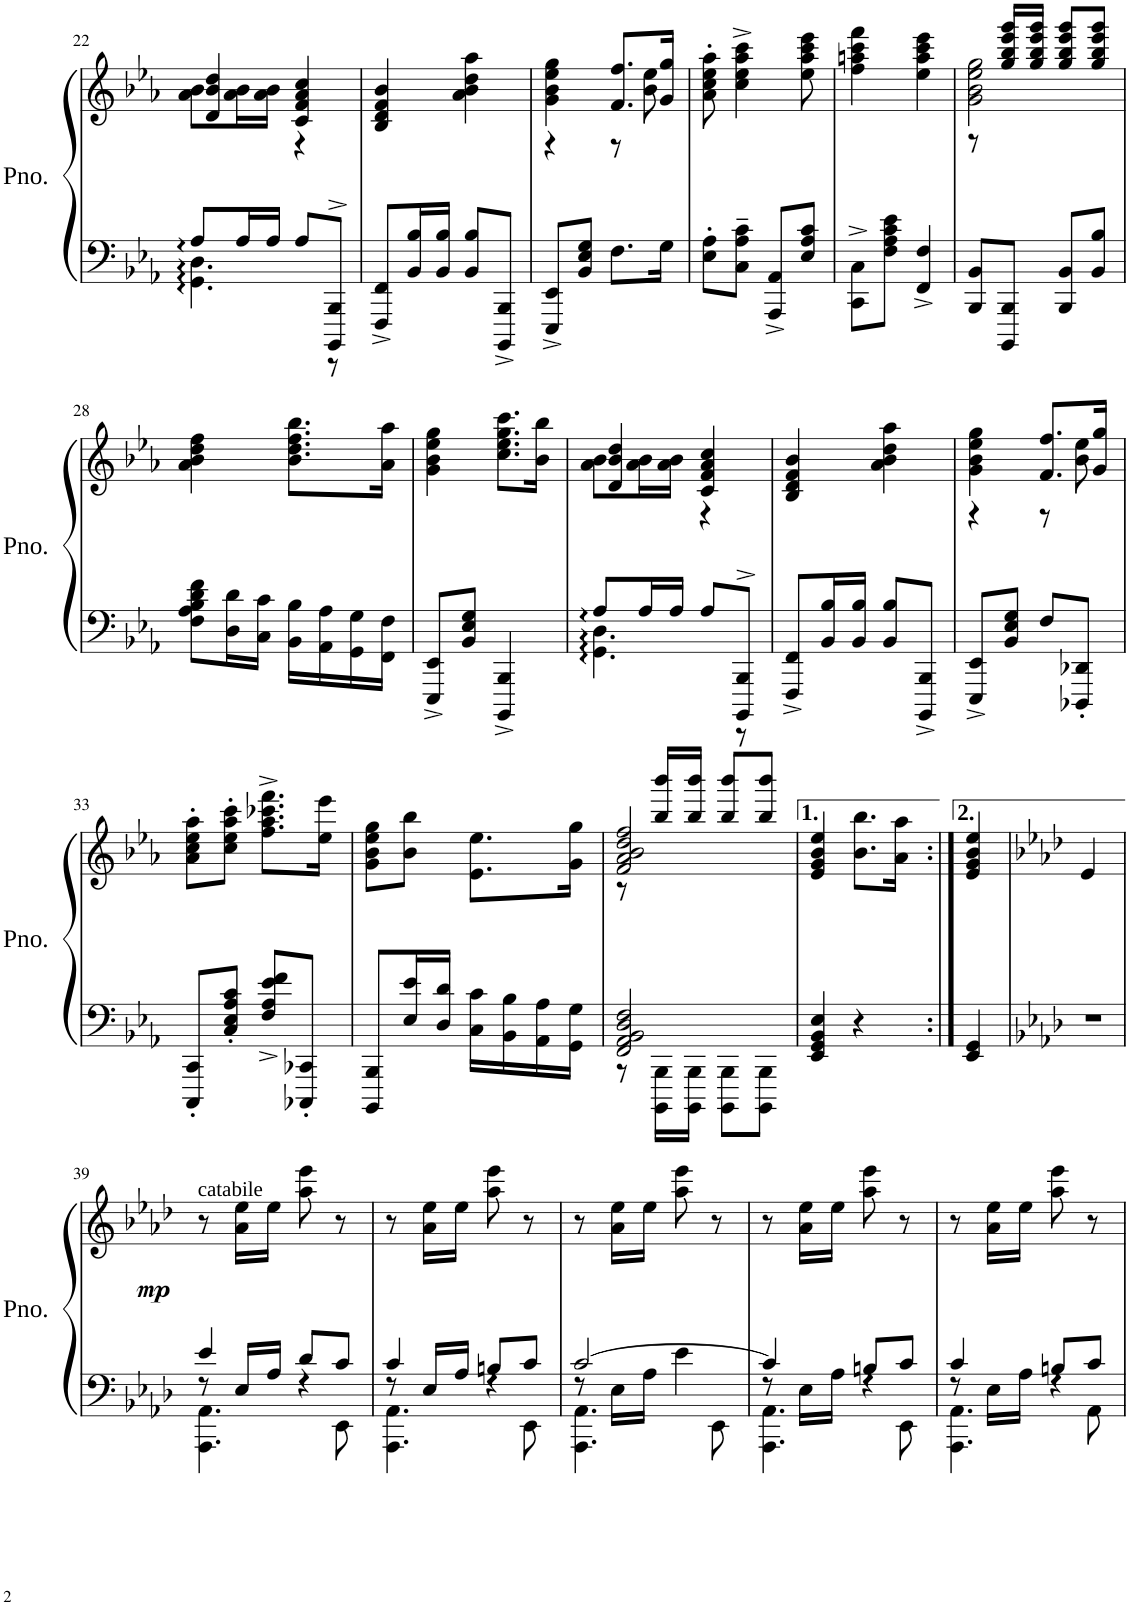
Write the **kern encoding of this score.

**kern	**kern	**dynam
*part1	*part1	*part1
*staff2	*staff1	*staff1/2
*I"Piano	*	*
*I'Pno.	*	*
!!LO:PB:g=z
*clefF4	*clefG2	*
*k[b-e-a-]	*k[b-e-a-]	*
*M2/4	*M2/4	*
=22	=22	=22
*^	*^	*
8A-::/L	4.GG\:: 4.D\::	4d/ 4b-/ 4dd/	8a-\ 8b-\L	.
16A-/L	.	.	16a-\ 16b-\L	.
16A-/JJ	.	.	16a-\ 16b-\JJ	.
8A-/L	.	4c/ 4f/ 4a-/ 4cc/	4r	.
8BBBB-/^ 8BBB-/^J	8r	.	.	.
*v	*v	*	*	*
*	*v	*v	*
=23	=23	=23
8FFF/^ 8FF/^L	4B-/ 4d/ 4f/ 4b-/	.
16BB-/ 16B-/L	.	.
16BB-/ 16B-/JJ	.	.
8BB-/ 8B-/L	4a-\ 4b-\ 4dd\ 4aa-\	.
8BBBB-/^ 8BBB-/^J	.	.
=24	=24	=24
*	*^	*
8EEE-/^ 8EE-/^L	4g\ 4b-\ 4ee-\ 4gg\	4r	.
8BB-/ 8E-/ 8G/J	.	.	.
8.F\L	8.f/ 8.ff/L	8r	.
.	.	8b-\ 8ee-\	.
16G\Jk	16g/ 16gg/Jk	.	.
*	*v	*v	*
=25	=25	=25
8E-\' 8A-\'L	8a-\' 8cc\' 8ee-\' 8aa-\'	.
8C\~ 8A-\~ 8c\~J	4cc\^ 4ee-\^ 4aa-\^ 4ccc\^	.
8AAA-/^ 8AA-/^L	.	.
8E-/ 8A-/ 8c/J	8ee-\ 8aa-\ 8ccc\ 8eee-\	.
=26	=26	=26
8CC\^ 8C\^L	4ff\ 4aan\ 4ccc\ 4fff\	.
8F\ 8A-\ 8c\ 8e-\J	.	.
4FF/^ 4F/^	4ee-\ 4aa\ 4ccc\ 4eee-\	.
=27	=27	=27
*	*^	*
8BBB-/ 8BB-/L	2g\ 2b-\ 2ee-\ 2gg\	8r	.
8BBBB-/ 8BBB-/J	.	16gg/ 16bb-/ 16eee-/ 16ggg/LL	.
.	.	16gg/ 16bb-/ 16eee-/ 16ggg/JJ	.
8BBB-/ 8BB-/L	.	8gg/ 8bb-/ 8eee-/ 8ggg/L	.
8BB-/ 8B-/J	.	8gg/ 8bb-/ 8eee-/ 8ggg/J	.
*	*v	*v	*
!!LO:LB:g=z
=28	=28	=28
8F\ 8A-\ 8B-\ 8d\ 8f\L	4a-\ 4b-\ 4dd\ 4ff\	.
16D\ 16d\L	.	.
16C\ 16c\JJ	.	.
16BB-\ 16B-\LL	8.b-\ 8.dd\ 8.ff\ 8.bb-\L	.
16AA-\ 16A-\	.	.
16GG\ 16G\	.	.
16FF\ 16F\JJ	16a-\ 16aa-\Jk	.
=29	=29	=29
8EEE-/^ 8EE-/^L	4g\ 4b-\ 4ee-\ 4gg\	.
8BB-/ 8E-/ 8G/J	.	.
4BBBB-/^ 4BBB-/^	8.cc\ 8.ee-\ 8.gg\ 8.ccc\L	.
.	16b-\ 16bb-\Jk	.
=30	=30	=30
*^	*^	*
8A-::/L	4.GG\:: 4.D\::	4d/ 4b-/ 4dd/	8a-\ 8b-\L	.
16A-/L	.	.	16a-\ 16b-\L	.
16A-/JJ	.	.	16a-\ 16b-\JJ	.
8A-/L	.	4c/ 4f/ 4a-/ 4cc/	4r	.
8BBBB-/^ 8BBB-/^J	8r	.	.	.
*v	*v	*	*	*
*	*v	*v	*
=31	=31	=31
8FFF/^ 8FF/^L	4B-/ 4d/ 4f/ 4b-/	.
16BB-/ 16B-/L	.	.
16BB-/ 16B-/JJ	.	.
8BB-/ 8B-/L	4a-\ 4b-\ 4dd\ 4aa-\	.
8BBBB-/^ 8BBB-/^J	.	.
=32	=32	=32
*	*^	*
8EEE-/^ 8EE-/^L	4g\ 4b-\ 4ee-\ 4gg\	4r	.
8BB-/ 8E-/ 8G/J	.	.	.
8F/L	8.f/ 8.ff/L	8r	.
8DDD-X/' 8DD-X/'J	.	8b-\ 8ee-\	.
.	16g/ 16gg/Jk	.	.
*	*v	*v	*
!!LO:LB:g=z
=33	=33	=33
8CCC/' 8CC/'L	8a-\' 8cc\' 8ee-\' 8aa-\'L	.
8C/' 8E-/' 8A-/' 8c/'J	8cc\' 8ee-\' 8aa-\' 8ccc\'J	.
8F/^ 8A-/^ 8e-/^ 8f/^L	8.ff\^ 8.aa-\^ 8.ccc-X\^ 8.fff\^L	.
8CCC-X/' 8CC-X/'J	.	.
.	16ee-\ 16eee-\Jk	.
=34	=34	=34
8BBBB-/ 8BBB-/L	8g\ 8b-\ 8ee-\ 8gg\L	.
16E-/ 16e-/L	8b-\ 8bb-\J	.
16D/ 16d/JJ	.	.
16C\ 16c\LL	8.e-\ 8.ee-\L	.
16BB-\ 16B-\	.	.
16AA-\ 16A-\	.	.
16GG\ 16G\JJ	16g\ 16gg\Jk	.
=35	=35	=35
*^	*^	*
2FF/ 2AA-/ 2BB-/ 2D/ 2F/	8r	2f/ 2a-/ 2b-/ 2dd/ 2ff/	8r	.
.	16BBBB-\ 16BBB-\LL	.	16bb-/ 16bbb-/LL	.
.	16BBBB-\ 16BBB-\JJ	.	16bb-/ 16bbb-/JJ	.
.	8BBBB-\ 8BBB-\L	.	8bb-/ 8bbb-/L	.
.	8BBBB-\ 8BBB-\J	.	8bb-/ 8bbb-/J	.
*v	*v	*	*	*
*	*v	*v	*
=36	=36	=36
4EE-/ 4GG/ 4BB-/ 4E-/	4e-/ 4g/ 4b-/ 4ee-/	.
4r	8.b-\ 8.bb-\L	.
.	16a-\ 16aa-\Jk	.
=37:|!	=37:|!	=37:|!
4EE-/ 4GG/	4e-/ 4g/ 4b-/ 4ee-/	.
=38	=38	=38
*k[b-e-a-d-]	*k[b-e-a-d-]	*
2r	4e-/	.
.	4ryy	.
!!LO:LB:g=z
=39	=39	=39
*^	*	*
*	*^	*	*
!	!	!	!LO:TX:a:t=catabile	!
!	!	!	!	!LO:DY:b
4e-/	8r	4.AAA-\ 4.AA-\	8r	mp
.	16E-/LL	.	16a-\ 16ee-\LL	.
.	16A-/JJ	.	16ee-\JJ	.
8d-/L	4r	.	8aa-\ 8eee-\	.
8c/J	.	8EE-\	8r	.
=40	=40	=40	=40	=40
4c/	8r	4.AAA-\ 4.AA-\	8r	.
.	16E-/LL	.	16a-\ 16ee-\LL	.
.	16A-/JJ	.	16ee-\JJ	.
8Bn/L	4r	.	8aa-\ 8eee-\	.
8c/J	.	8EE-\	8r	.
=41	=41	=41	=41	=41
[>2c/	8r	4.AAA-\ 4.AA-\	8r	.
.	16E-\LL	.	16a-\ 16ee-\LL	.
.	16A-\JJ	.	16ee-\JJ	.
.	4e-\	.	8aa-\ 8eee-\	.
.	.	8EE-\	8r	.
=42	=42	=42	=42	=42
4c/]	8r	4.AAA-\ 4.AA-\	8r	.
.	16E-\LL	.	16a-\ 16ee-\LL	.
.	16A-\JJ	.	16ee-\JJ	.
8Bn/L	4r	.	8aa-\ 8eee-\	.
8c/J	.	8EE-\	8r	.
=43	=43	=43	=43	=43
4c/	8r	4.AAA-\ 4.AA-\	8r	.
.	16E-\LL	.	16a-\ 16ee-\LL	.
.	16A-\JJ	.	16ee-\JJ	.
8Bn/L	4r	.	8aa-\ 8eee-\	.
8c/J	.	8AA-\	8r	.
*v	*v	*v	*	*
=	=	=
*-	*-	*-
